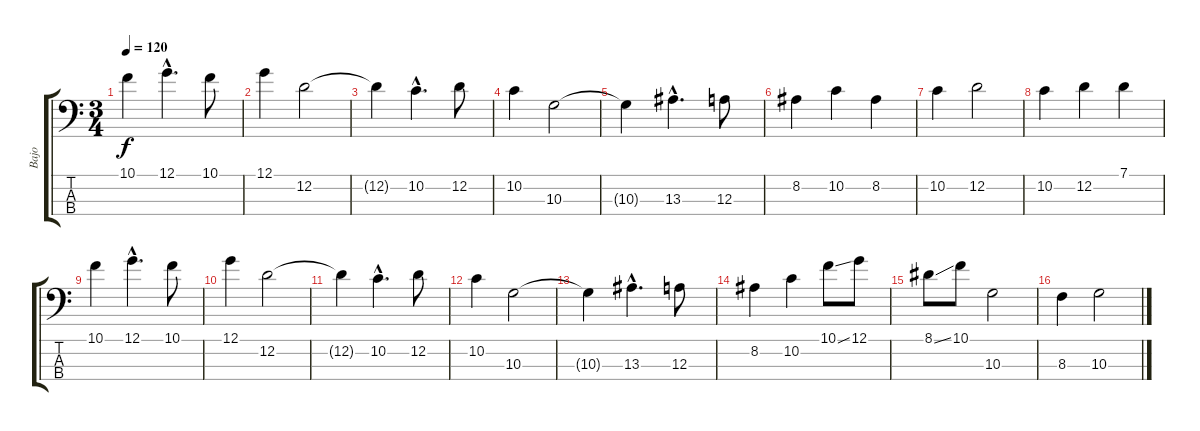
\track ("Bajo" "Bajo") {instrument electricbassfinger}
\staff {score tabs}
\tuning (G2 D2 A1 E1) {hide}
\ts (3 4)
\tempo 120
\clef f4
\ks c
10.1.4{dy f} 12.1{hac}.4{d} 10.1.8 |
12.1.4 12.2.2 |
12.2{t}.4 10.2{hac}.4{d} 12.2.8 |
10.2.4 10.3.2 |
10.3{t}.4 13.3{hac}.4{d} 12.3.8 |
8.2.4 10.2.4 8.2.4 |
10.2.4 12.2.2 |
10.2.4 12.2.4 7.1.4 |
10.1.4 12.1{hac}.4{d} 10.1.8 |
12.1.4 12.2.2 |
12.2{t}.4 10.2{hac}.4{d} 12.2.8 |
10.2.4 10.3.2 |
10.3{t}.4 13.3{hac}.4{d} 12.3.8 |
8.2.4 10.2.4 10.1{ss}.8 12.1.8 |
8.1{ss}.8 10.1.8 10.3.2 |
8.3.4 10.3.2
